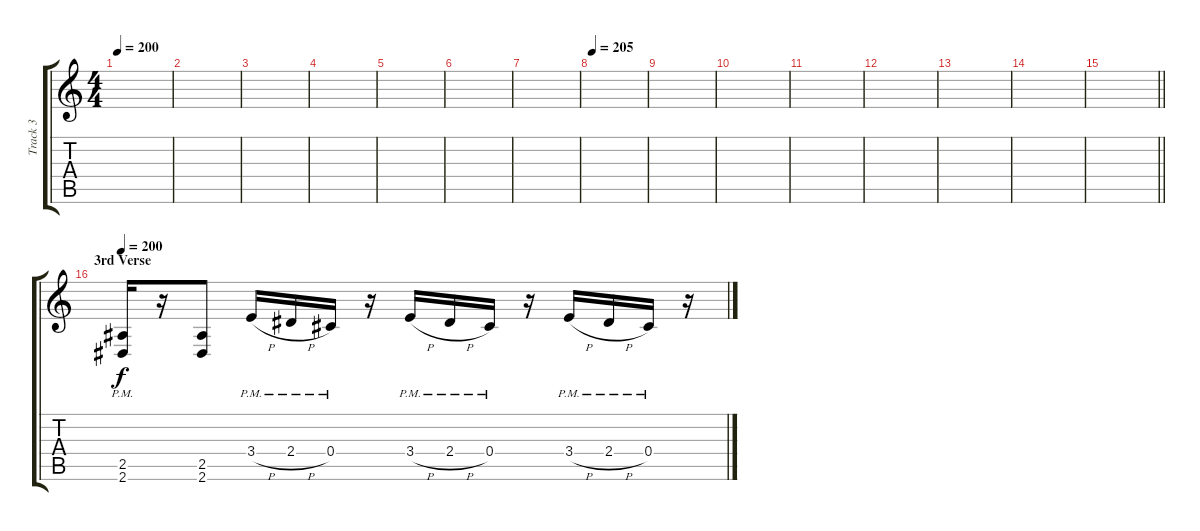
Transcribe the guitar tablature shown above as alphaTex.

\track ("Track 3" "Track 3") {instrument distortionguitar}
\staff {score tabs}
\tuning (Eb4 Bb3 Gb3 Db3 Ab2 Db2) {hide}
\ts (4 4)
\tempo 200
\clef g2
\ks c
|
|
|
|
|
|
|
\tempo 205
|
|
|
|
|
|
|
\barLineRight lightlight
|
\section ("" "3rd Verse")
\tempo 200
(2.5{pm} 2.6{pm}).16 r.16 (2.5 2.6).8 3.4{h pm}.16 2.4{h pm}.16 0.4{pm}.16 r.16 3.4{h pm}.16 2.4{h pm}.16 0.4{pm}.16 r.16 3.4{h pm}.16 2.4{h pm}.16 0.4{pm}.16 r.16
